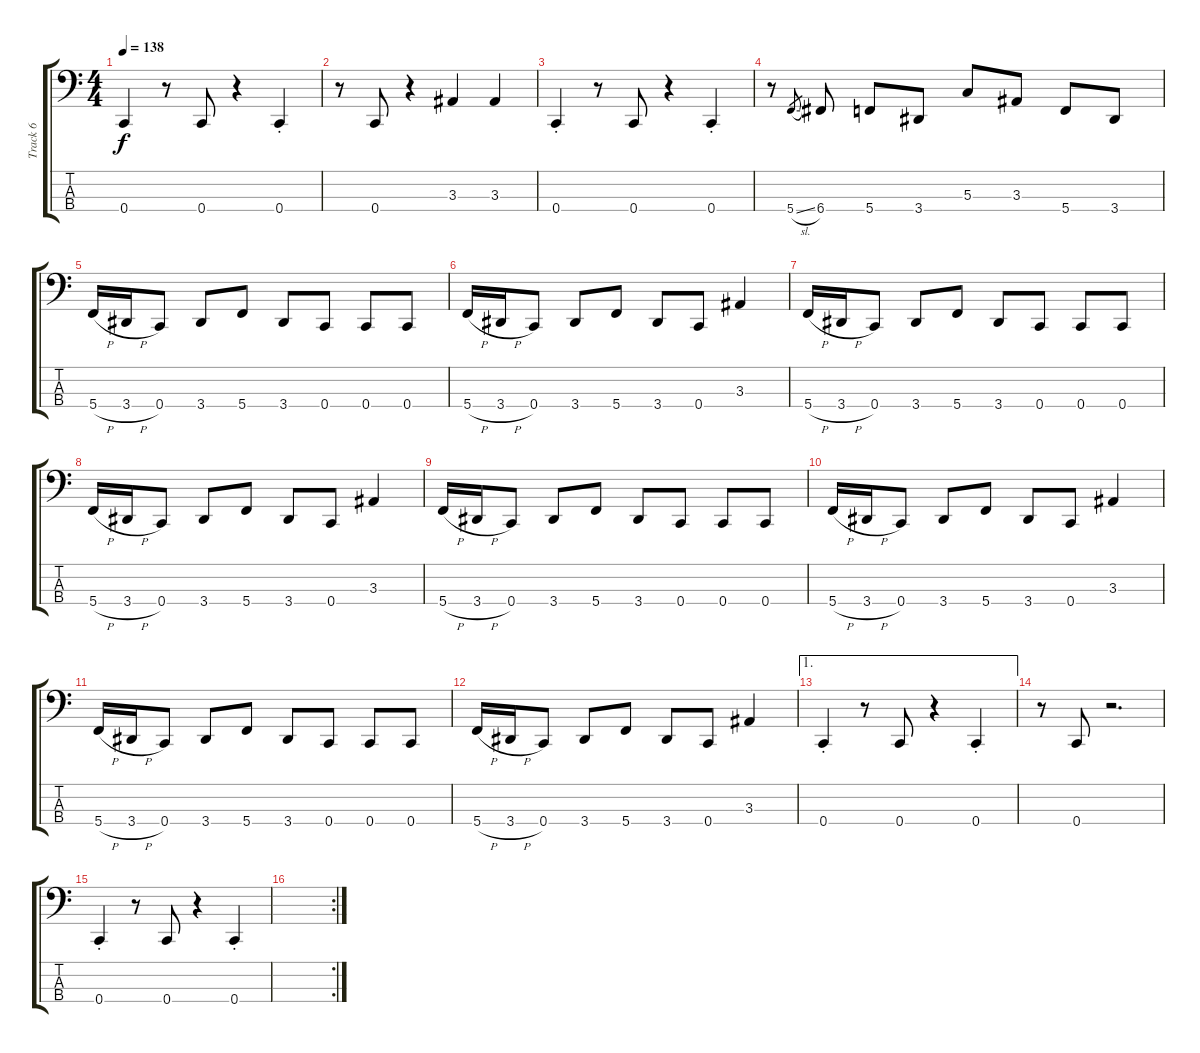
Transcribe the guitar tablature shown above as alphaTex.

\track ("Track 6" "Track 6") {instrument electricbassfinger}
\staff {score tabs}
\tuning (F2 C2 G1 C1) {hide}
\ts (4 4)
\tempo 138
\clef f4
\ks c
0.4.4{dy f} r.8 0.4.8 r.4 0.4{st}.4 |
r.8 0.4.8 r.4 3.3.4 3.3.4 |
0.4{st}.4 r.8 0.4.8 r.4 0.4{st}.4 |
r.8 5.4{sl}.8{gr} 6.4.8 5.4.8 3.4.8 5.3.8 3.3.8 5.4.8 3.4.8 |
5.4{h}.16 3.4{h}.16 0.4.8 3.4.8 5.4.8 3.4.8 0.4.8 0.4.8 0.4.8 |
5.4{h}.16 3.4{h}.16 0.4.8 3.4.8 5.4.8 3.4.8 0.4.8 3.3.4 |
5.4{h}.16 3.4{h}.16 0.4.8 3.4.8 5.4.8 3.4.8 0.4.8 0.4.8 0.4.8 |
5.4{h}.16 3.4{h}.16 0.4.8 3.4.8 5.4.8 3.4.8 0.4.8 3.3.4 |
5.4{h}.16 3.4{h}.16 0.4.8 3.4.8 5.4.8 3.4.8 0.4.8 0.4.8 0.4.8 |
5.4{h}.16 3.4{h}.16 0.4.8 3.4.8 5.4.8 3.4.8 0.4.8 3.3.4 |
5.4{h}.16 3.4{h}.16 0.4.8 3.4.8 5.4.8 3.4.8 0.4.8 0.4.8 0.4.8 |
5.4{h}.16 3.4{h}.16 0.4.8 3.4.8 5.4.8 3.4.8 0.4.8 3.3.4 |
\ae 1
0.4{st}.4 r.8 0.4.8 r.4 0.4{st}.4 |
r.8 0.4.8 r.2{d} |
0.4{st}.4 r.8 0.4.8 r.4 0.4{st}.4 |
\rc 2
